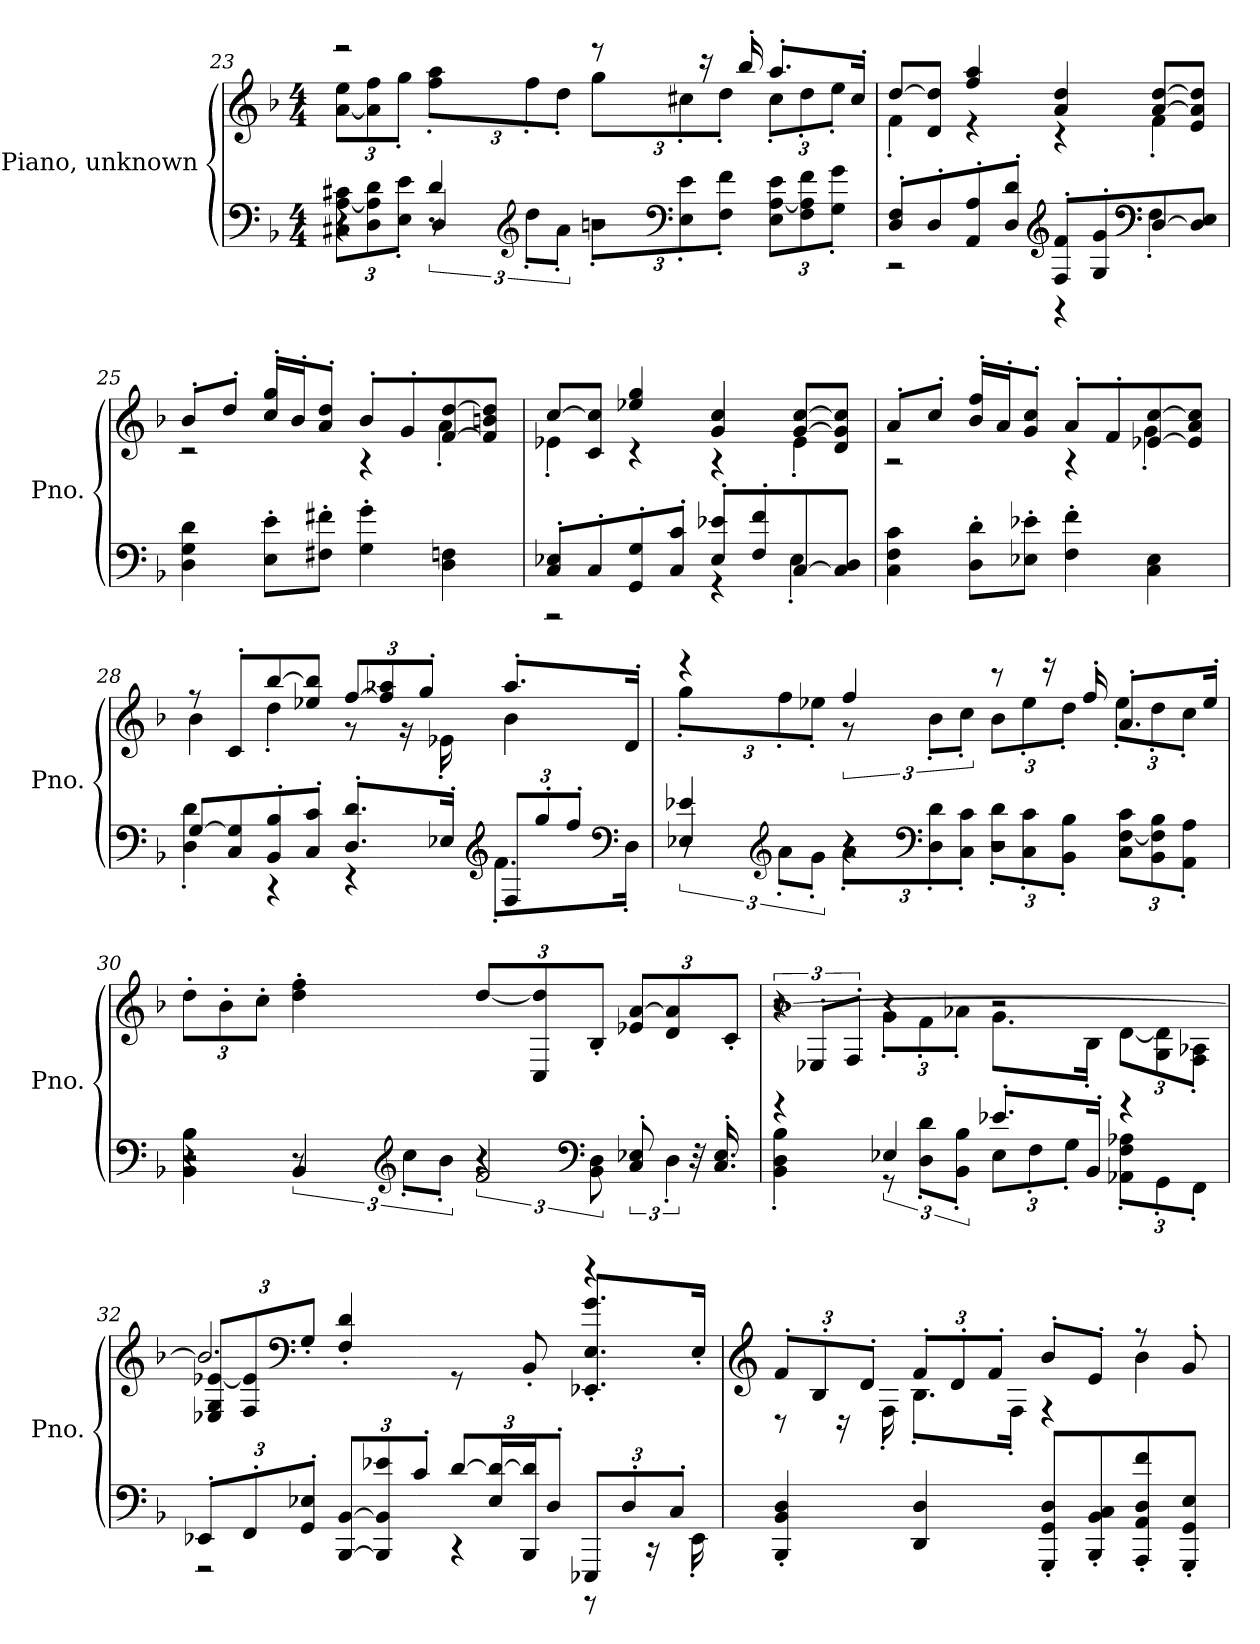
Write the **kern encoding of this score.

**kern	**kern
*part1	*part1
*staff2	*staff1
*I"Piano, unknown	*
*I'Pno.	*
!!LO:LB:g=z
*clefF4	*clefG2
*k[b-]	*k[b-]
*M4/4	*M4/4
=23	=23
*^	*^
*	*Xbrackettup	*	*Xbrackettup
*	*^	*	*
4r	12C#X\ [12A\ 12c#X\L	4r	2r	[12a\ 12ee\L
.	12D\ 12A\] 12d\	.	.	12a\] 12ff\
.	12E\' 12e\'J	.	.	12gg'\J
*	*brackettup	*	*	*
4d/	12r	4D/	.	12ff\' 12aa\'L
*clefG2	*	*	*	*
.	12dd'\L	.	.	12ff'\
.	12a'\J	.	.	12dd'\J
*	*Xbrackettup	*	*	*
2r	12bn'\L	2r	8r	12gg\L
*clefF4	*	*	*	*
.	12E\' 12e\'	.	.	12cc#X'\
.	.	.	16r	.
.	12F\' 12f\'J	.	.	12dd'\J
.	.	.	16bb-'/	.
.	12E\ [12A\ 12e\L	.	8.aa'/L	12cc#'\L
.	12F\ 12A\] 12f\	.	.	12dd'\
.	12G\' 12g\'J	.	.	12ee'\J
.	.	.	16cc#'/Jk	.
*	*v	*v	*	*
=24	=24	=24	=24
8D/' 8F/'L	2r	[8dd/L	4f'\
8D'/	.	8d/ 8dd/]J	.
8AA/' 8A/'	.	4ff/ 4aa/	4r
8D/' 8d/'J	.	.	.
*clefG2	*	*	*
8F/' 8f/'L	4r	4a/ 4dd/	4r
8G/' 8g/'	.	.	.
*clefF4	*	*	*
[8D/	4F'\	[8a/ [8dd/L	4f'\
8D/] 8E/J	.	8e/ 8a/] 8dd/]J	.
*v	*v	*	*
!!LO:LB:g=z	!!
=25	=25	=25
4D\ 4G\ 4d\	8b-'/L	2r
.	8dd'/J	.
8E\' 8e\'L	16cc/' 16gg/'LL	.
.	16b-'/J	.
8F#X\' 8f#X\'J	8a/' 8dd/'J	.
4G\' 4g\'	8b-'/L	4r
.	8g'/	.
4D\ 4Fn\	[8f/ [8dd/	4a'\
.	8f/] 8bn/ 8dd/]J	.
=26	=26	=26
*^	*	*
8C/' 8E-X/'L	2r	[8cc/L	4e-X'\
8C'/	.	8c/ 8cc/]J	.
8GG/' 8G/'	.	4ee-X/ 4gg/	4r
8C/' 8c/'J	.	.	.
8E-/' 8e-X/'L	4r	4g/ 4cc/	4r
8F/' 8f/'	.	.	.
[8C/	4E-'\	[8g/ [8cc/L	4e-'\
8C/] 8D/J	.	8d/ 8g/] 8cc/]J	.
*v	*v	*	*
=27	=27	=27
4C\ 4F\ 4c\	8a'/L	2r
.	8cc'/J	.
8D\' 8d\'L	16b-/' 16ff/'LL	.
.	16a'/J	.
8E-X\' 8e-X\'J	8g/' 8cc/'J	.
4F\' 4f\'	8a'/L	4r
.	8f'/	.
4C\ 4E-\	[8e-X/ [8cc/	4g'\
.	8e-/] 8a/ 8cc/]J	.
!!LO:PB:g=z	!!
=28	=28	=28
*^	*	*
[8G/L	4D\' 4d\'	8r	4b-\
8C/ 8G/]	.	8c'/L	.
8BB-/' 8B-/'	4r	[8bb-/	4dd'\
8C/' 8c/'J	.	8ee-X/ 8bb-/]J	.
8.D/' 8.d/'L	4r	[12ff/L	8r
.	.	12ff/] 12aa-X/	.
.	.	.	16r
.	.	12gg'/J	.
16E-X'/Jk	.	.	16e-X'\
*clefG2	*	*	*
12F/L	8.f'\L	8.aa-'/L	4b-\
12gg'/	.	.	.
12ff'/J	.	.	.
*clefF4	*	*	*
.	16D'\Jk	16d'/Jk	.
=29	=29	=29	=29
*	*brackettup	*	*
*	*^	*	*
4e-X/	12r	4E-X/	4r	12gg'\L
*clefG2	*	*	*	*
.	12a'\L	.	.	12ff'\
.	12g'\J	.	.	12ee-X'\J
*	*Xbrackettup	*	*	*brackettup
4r	12a'\L	4r	4ff/	12r
*clefF4	*	*	*	*
.	12D\' 12d\'	.	.	12b-'\L
.	12C\' 12c\'J	.	.	12cc'\J
*	*	*	*	*Xbrackettup
2r	12D\' 12d\'L	2r	8r	12b-\L
.	12C\' 12c\'	.	.	12ee-'\
.	.	.	16r	.
.	12BB-\' 12B-\'J	.	.	12dd'\J
.	.	.	16ff'/	.
.	12C\ [12F\ 12c\L	.	8.a'/L	12ee-'\L
.	12BB-\ 12F\] 12B-\	.	.	12dd'\
.	12AA\' 12A\'J	.	.	12cc'\J
.	.	.	16ee-'/Jk	.
*	*	*	*v	*v
!!LO:LB:g=z
=30	=30	=30	=30
2r	4BB-\ 4B-\	4r	12dd'\L
.	.	.	12b-'\
.	.	.	12cc'\J
*	*brackettup	*	*
.	12r	4BB-/	4dd\' 4ff\'
*clefG2	*	*	*
.	12cc'\L	.	.
.	12b-'\J	.	.
2f/	6r	4r	[12dd/L
.	.	.	12C/ 12dd/]
*clefF4	*	*	*
.	12BB-\ 12D\	.	12B-'/J
.	12r	8C/' 8E-X/'	12e-X/ [12a/L
.	6D'\	.	12d/ 12a/]
.	.	32r	.
.	.	16.C/' 16.E-/'	.
.	.	.	12c'/J
*	*v	*v	*
=31	=31	=31
*	*	*^
*	*	*	*^
*	*	*	*	*brackettup
4r	4BB-\' 4D\' 4B-\'	[1b-	4r	12r
.	.	.	.	12E-X'/L
.	.	.	.	12F'/J
*	*	*	*Xbrackettup	*
4E-X/	12r	.	12g'\L	4r
.	12D\' 12d\'L	.	12f'\	.
.	12BB-\' 12B-\'J	.	12a-X'\J	.
*	*Xbrackettup	*	*	*
8.e-X'/L	12E-\L	.	8.g\L	2r
.	12F'\	.	.	.
.	12G'\J	.	.	.
16BB-'/Jk	.	.	16B-'\Jk	.
4r	12AA-X\' 12F\' 12A-X\'L	.	[12d\L	.
.	12GG'\	.	12G\ 12d\]	.
.	12FF'\J	.	12F\' 12A-X\'J	.
*	*	*	*v	*v
!!LO:LB:g=z
=32	=32	=32	=32
12EE-X'/L	2r	2.b-/]	12E-X/ 12G/ [12e-X/L
12FF'/	.	.	12F/ 12e-/]
*	*	*clefF4	*
12GG/' 12E-X/'J	.	.	12G'/J
[12BBB-/ [12BB-/L	.	.	4F/' 4d/'
12BBB-/] 12BB-/] 12e-X/	.	.	.
12c'/J	.	.	.
[12d/L	4r	.	8r
24E-/ 24d/_L	.	.	.
24BBB-/ 24d/]J	.	.	8BB-'/
12D'/J	.	.	.
12EEE-X/L	8r	4r	8.EE-X/' 8.E-/' 8.g/'L
12D'/	.	.	.
.	16r	.	.
12C'/J	.	.	.
.	16EE-'\	.	16E-'/Jk
*v	*v	*	*
=33	=33	=33
*	*clefG2	*
4BBB-/' 4BB-/' 4D/'	12f'/L	8r
.	12B-'/	.
.	.	16r
.	12d'/J	.
.	.	16F'\
4DD/ 4D/	12f'/L	8.B-'\L
.	12d'/	.
.	12f'/J	.
.	.	16F'\Jk
8GGG/' 8GG/' 8D/'L	8b-'/L	4r
8BBB-/' 8BB-/' 8C/'	8e'/J	.
8AAA/' 8AA/' 8D/' 8f/'	8r	4b-\
8GGG/' 8GG/' 8E/'J	8g'/	.
*	*v	*v
=	=
*-	*-
